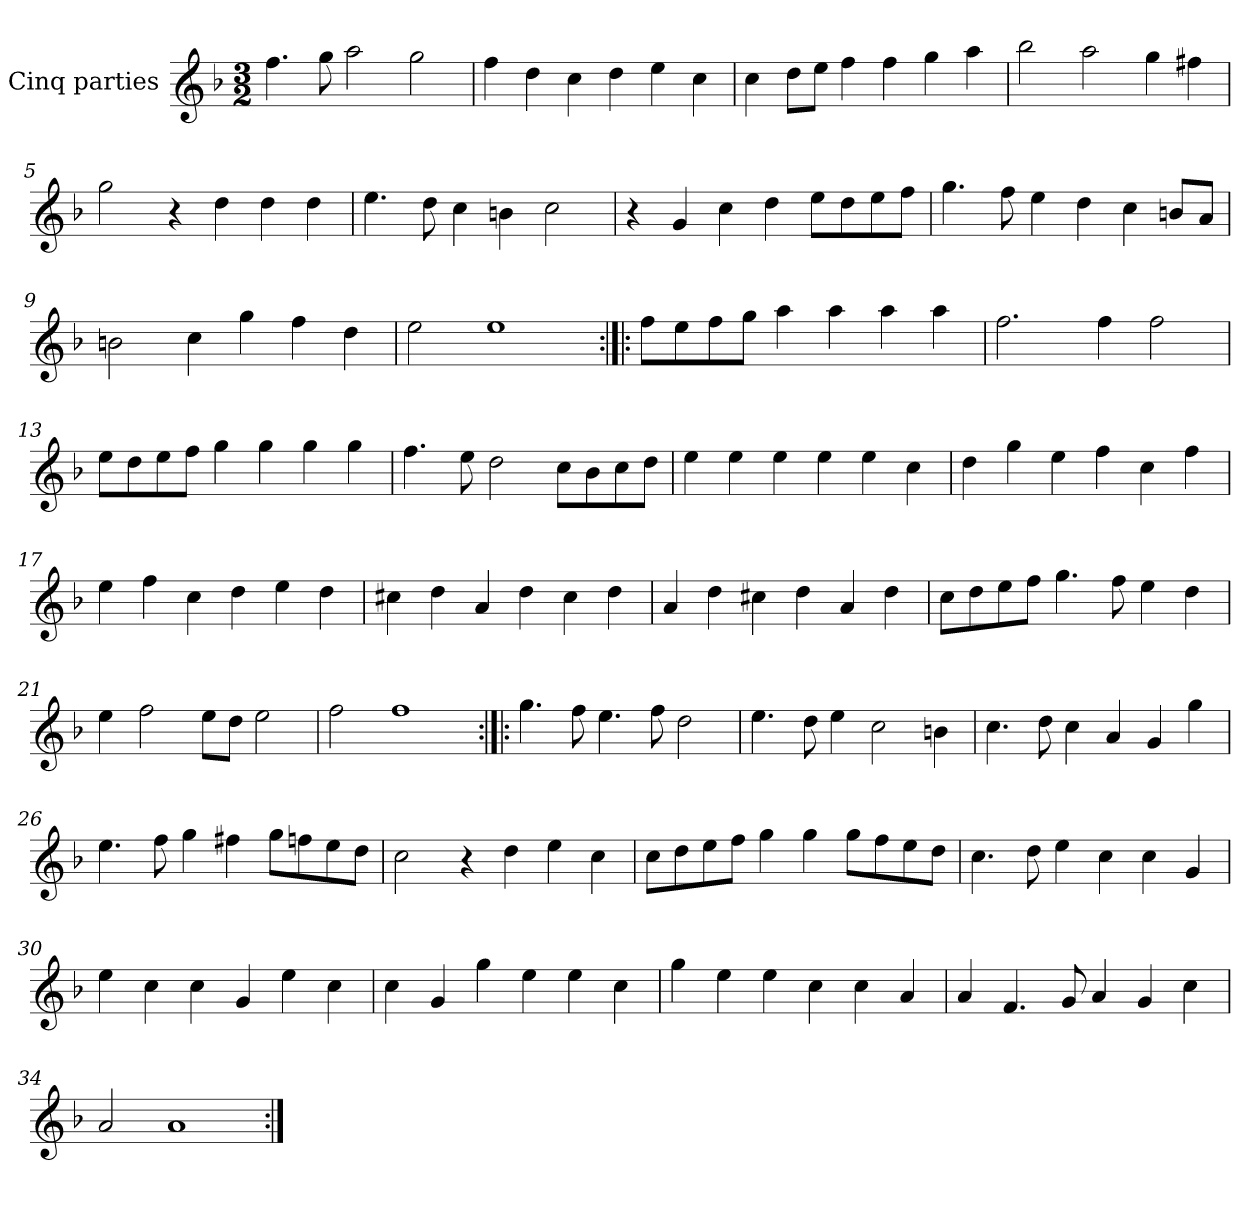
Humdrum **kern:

**kern
*part1
*staff1
*I"Cinq parties
*clefG2
*k[b-]
*M3/2
*MM180
=1
4.ff\
8gg\
2aa\
2gg\
=2
4ff\
4dd\
4cc\
4dd\
4ee\
4cc\
=3
4cc\
8dd\L
8ee\J
4ff\
4ff\
4gg\
4aa\
=4
2bb-\
2aa\
4gg\
4ff#X\
=5
2gg\
4r
4dd\
4dd\
4dd\
=6
4.ee\
8dd\
4cc\
4bn\
2cc\
=7
4r
4g/
4cc\
4dd\
8ee\L
8dd\
8ee\
8ff\J
=8
4.gg\
8ff\
4ee\
4dd\
4cc\
8bn/L
8a/J
=9
2bn\
4cc\
4gg\
4ff\
4dd\
=10
2ee\
1ee
=11:|!|:
8ff\L
8ee\
8ff\
8gg\J
4aa\
4aa\
4aa\
4aa\
=12
2.ff\
4ff\
2ff\
=13
8ee\L
8dd\
8ee\
8ff\J
4gg\
4gg\
4gg\
4gg\
=14
4.ff\
8ee\
2dd\
8cc\L
8b-\
8cc\
8dd\J
=15
4ee\
4ee\
4ee\
4ee\
4ee\
4cc\
=16
4dd\
4gg\
4ee\
4ff\
4cc\
4ff\
=17
4ee\
4ff\
4cc\
4dd\
4ee\
4dd\
=18
4cc#X\
4dd\
4a/
4dd\
4cc#\
4dd\
=19
4a/
4dd\
4cc#X\
4dd\
4a/
4dd\
=20
8cc\L
8dd\
8ee\
8ff\J
4.gg\
8ff\
4ee\
4dd\
=21
4ee\
2ff\
8ee\L
8dd\J
2ee\
=22
2ff\
1ff
=23:|!|:
4.gg\
8ff\
4.ee\
8ff\
2dd\
=24
4.ee\
8dd\
4ee\
2cc\
4bn\
=25
4.cc\
8dd\
4cc\
4a/
4g/
4gg\
=26
4.ee\
8ff\
4gg\
4ff#X\
8gg\L
8ffn\
8ee\
8dd\J
=27
2cc\
4r
4dd\
4ee\
4cc\
=28
8cc\L
8dd\
8ee\
8ff\J
4gg\
4gg\
8gg\L
8ff\
8ee\
8dd\J
=29
4.cc\
8dd\
4ee\
4cc\
4cc\
4g/
=30
4ee\
4cc\
4cc\
4g/
4ee\
4cc\
=31
4cc\
4g/
4gg\
4ee\
4ee\
4cc\
=32
4gg\
4ee\
4ee\
4cc\
4cc\
4a/
=33
4a/
4.f/
8g/
4a/
4g/
4cc\
=34
2a/
1a
=:|!
*-
